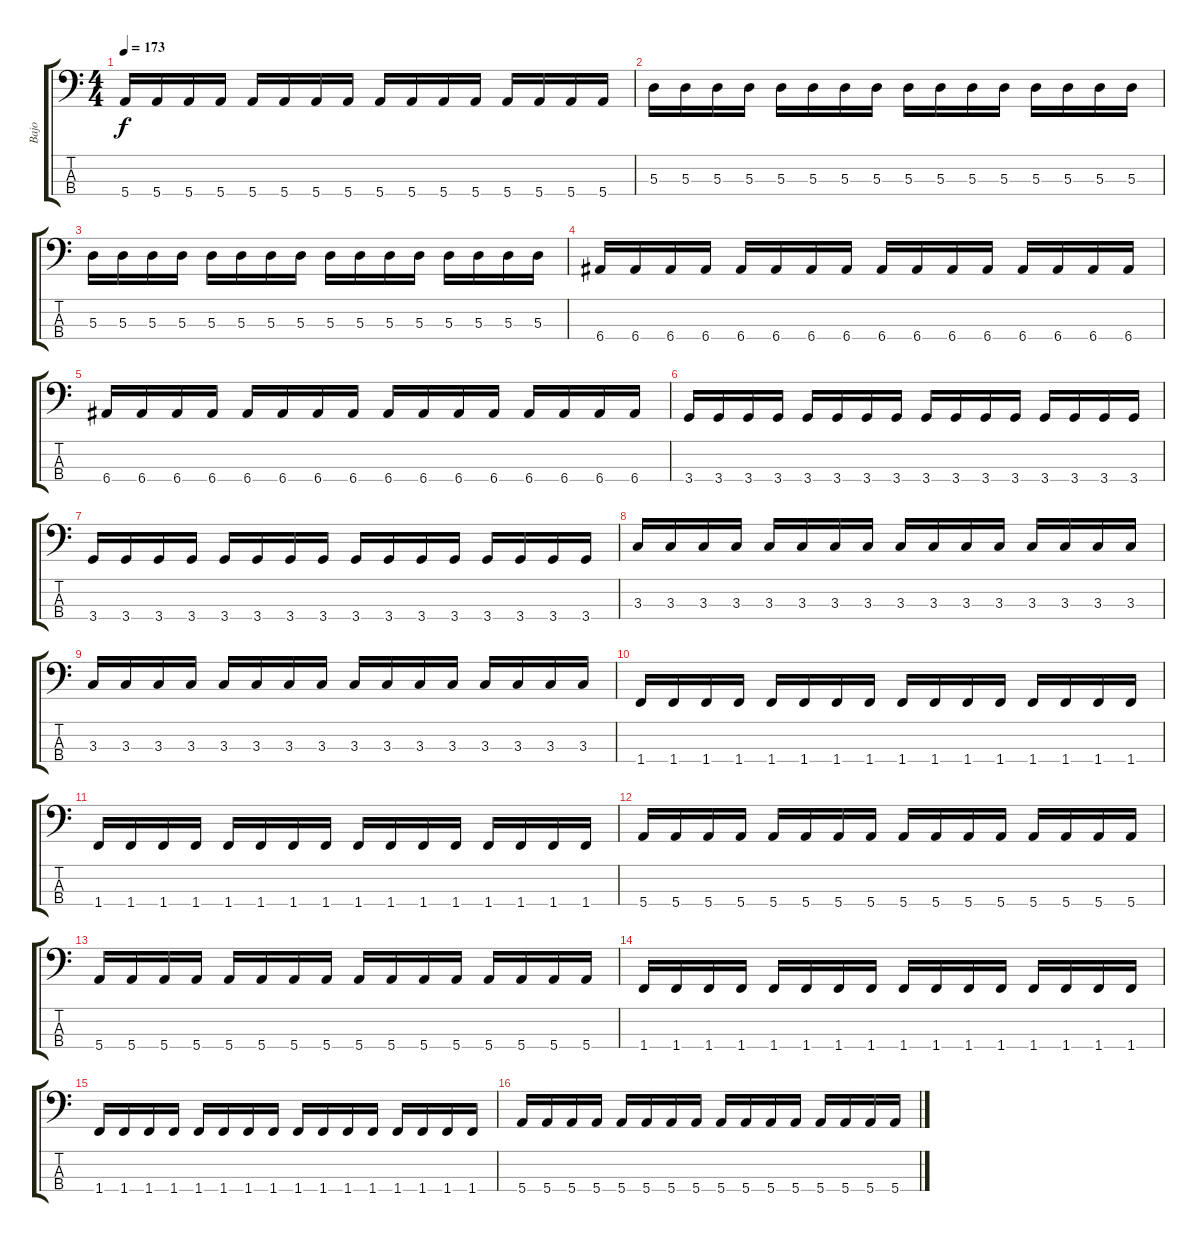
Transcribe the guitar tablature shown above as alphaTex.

\track ("Bajo" "Bajo") {instrument electricbassfinger}
\staff {score tabs}
\tuning (G2 D2 A1 E1) {hide}
\ts (4 4)
\tempo 173
\clef f4
\ks c
5.4.16{dy f} 5.4.16 5.4.16 5.4.16 5.4.16 5.4.16 5.4.16 5.4.16 5.4.16 5.4.16 5.4.16 5.4.16 5.4.16 5.4.16 5.4.16 5.4.16 |
5.3.16 5.3.16 5.3.16 5.3.16 5.3.16 5.3.16 5.3.16 5.3.16 5.3.16 5.3.16 5.3.16 5.3.16 5.3.16 5.3.16 5.3.16 5.3.16 |
5.3.16 5.3.16 5.3.16 5.3.16 5.3.16 5.3.16 5.3.16 5.3.16 5.3.16 5.3.16 5.3.16 5.3.16 5.3.16 5.3.16 5.3.16 5.3.16 |
6.4.16 6.4.16 6.4.16 6.4.16 6.4.16 6.4.16 6.4.16 6.4.16 6.4.16 6.4.16 6.4.16 6.4.16 6.4.16 6.4.16 6.4.16 6.4.16 |
6.4.16 6.4.16 6.4.16 6.4.16 6.4.16 6.4.16 6.4.16 6.4.16 6.4.16 6.4.16 6.4.16 6.4.16 6.4.16 6.4.16 6.4.16 6.4.16 |
3.4.16 3.4.16 3.4.16 3.4.16 3.4.16 3.4.16 3.4.16 3.4.16 3.4.16 3.4.16 3.4.16 3.4.16 3.4.16 3.4.16 3.4.16 3.4.16 |
3.4.16 3.4.16 3.4.16 3.4.16 3.4.16 3.4.16 3.4.16 3.4.16 3.4.16 3.4.16 3.4.16 3.4.16 3.4.16 3.4.16 3.4.16 3.4.16 |
3.3.16 3.3.16 3.3.16 3.3.16 3.3.16 3.3.16 3.3.16 3.3.16 3.3.16 3.3.16 3.3.16 3.3.16 3.3.16 3.3.16 3.3.16 3.3.16 |
3.3.16 3.3.16 3.3.16 3.3.16 3.3.16 3.3.16 3.3.16 3.3.16 3.3.16 3.3.16 3.3.16 3.3.16 3.3.16 3.3.16 3.3.16 3.3.16 |
1.4.16 1.4.16 1.4.16 1.4.16 1.4.16 1.4.16 1.4.16 1.4.16 1.4.16 1.4.16 1.4.16 1.4.16 1.4.16 1.4.16 1.4.16 1.4.16 |
1.4.16 1.4.16 1.4.16 1.4.16 1.4.16 1.4.16 1.4.16 1.4.16 1.4.16 1.4.16 1.4.16 1.4.16 1.4.16 1.4.16 1.4.16 1.4.16 |
5.4.16 5.4.16 5.4.16 5.4.16 5.4.16 5.4.16 5.4.16 5.4.16 5.4.16 5.4.16 5.4.16 5.4.16 5.4.16 5.4.16 5.4.16 5.4.16 |
5.4.16 5.4.16 5.4.16 5.4.16 5.4.16 5.4.16 5.4.16 5.4.16 5.4.16 5.4.16 5.4.16 5.4.16 5.4.16 5.4.16 5.4.16 5.4.16 |
1.4.16 1.4.16 1.4.16 1.4.16 1.4.16 1.4.16 1.4.16 1.4.16 1.4.16 1.4.16 1.4.16 1.4.16 1.4.16 1.4.16 1.4.16 1.4.16 |
1.4.16 1.4.16 1.4.16 1.4.16 1.4.16 1.4.16 1.4.16 1.4.16 1.4.16 1.4.16 1.4.16 1.4.16 1.4.16 1.4.16 1.4.16 1.4.16 |
5.4.16 5.4.16 5.4.16 5.4.16 5.4.16 5.4.16 5.4.16 5.4.16 5.4.16 5.4.16 5.4.16 5.4.16 5.4.16 5.4.16 5.4.16 5.4.16
